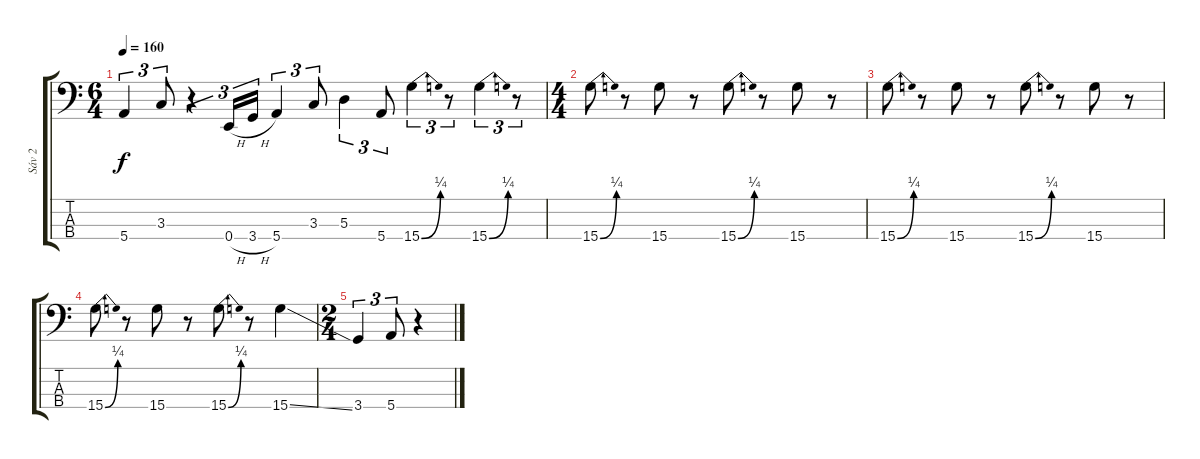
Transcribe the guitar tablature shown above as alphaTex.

\track ("Sáv 2" "Sáv 2") {instrument electricbassfinger}
\staff {score tabs}
\tuning (G2 D2 A1 E1) {hide}
\ts (6 4)
\tempo 160
\clef f4
\ks c
5.4.4{tu (3 2) dy f} 3.3.8{tu (3 2)} r.4{tu (3 2)} 0.4{h}.16{tu (3 2)} 3.4{h}.16{tu (3 2)} 5.4.4{tu (3 2)} 3.3.8{tu (3 2)} 5.3.4{tu (3 2)} 5.4.8{tu (3 2)} 15.4{be (bend 0 0 60 1)}.4{tu (3 2)} r.8{tu (3 2)} 15.4{be (bend 0 0 60 1)}.4{tu (3 2)} r.8{tu (3 2)} |
\ts (4 4)
15.4{be (bend 0 0 60 1)}.8 r.8 15.4.8 r.8 15.4{be (bend 0 0 60 1)}.8 r.8 15.4.8 r.8 |
15.4{be (bend 0 0 60 1)}.8 r.8 15.4.8 r.8 15.4{be (bend 0 0 60 1)}.8 r.8 15.4.8 r.8 |
15.4{be (bend 0 0 60 1)}.8 r.8 15.4.8 r.8 15.4{be (bend 0 0 60 1)}.8 r.8 15.4{ss}.4 |
\ts (2 4)
3.4.4{tu (3 2)} 5.4.8{tu (3 2)} r.4
